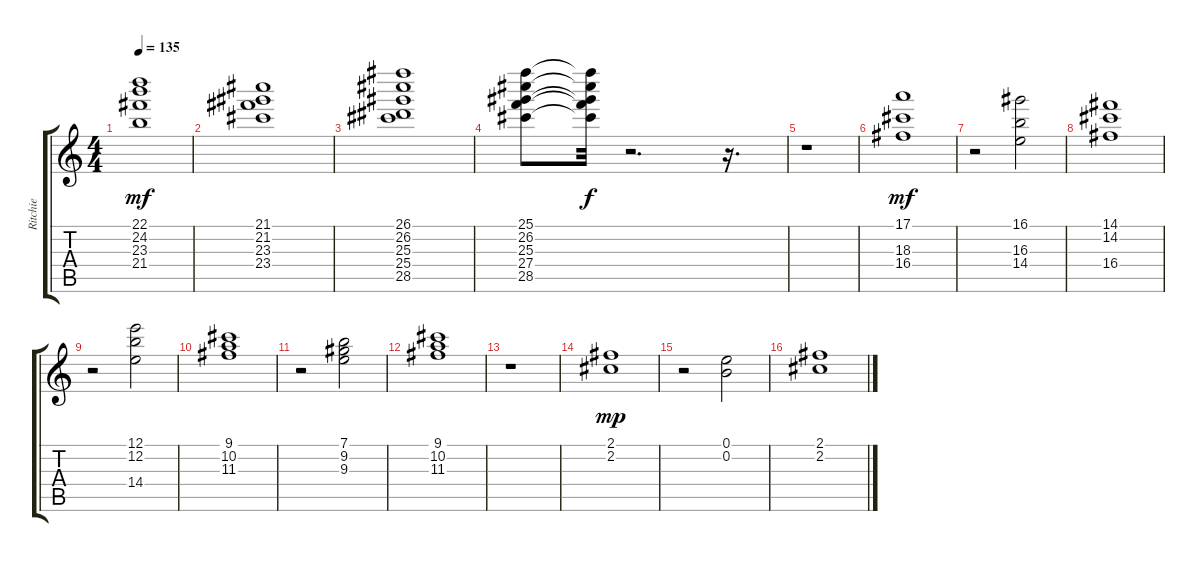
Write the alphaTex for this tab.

\track ("Ritchie" "Ritchie") {instrument overdrivenguitar}
\staff {score tabs}
\tuning (E4 B3 G3 D3 A2 E2) {hide}
\ts (4 4)
\tempo 135
\clef g2
\ks c
(22.1 24.2 23.3 21.4).1{dy mf} |
(21.1 21.2 23.3 23.4).1 |
(26.1 26.2 25.3 25.4 28.5).1 |
(25.1 26.2 25.3 27.4 28.5).8 (25.1{t} 26.2{t} 25.3{t} 27.4{t} 28.5{t}).32{dy f} r.2{d} r.16{d} |
r.1 |
(17.1 18.3 16.4).1{dy mf} |
r.2 (16.1 16.3 14.4).2 |
(14.1 14.2 16.4).1 |
r.2 (12.1 12.2 14.4).2 |
(9.1 10.2 11.3).1 |
r.2 (7.1 9.2 9.3).2 |
(9.1 10.2 11.3).1 |
r.1 |
(2.1 2.2).1{dy mp} |
r.2 (0.1 0.2).2 |
(2.1 2.2).1
